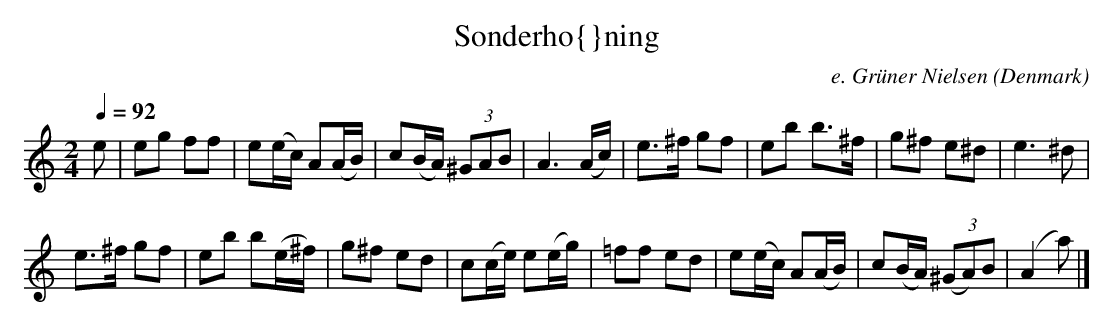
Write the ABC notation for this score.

X:1
T:Sonderh\o{}ning
Q:1/4=92
M:2/4
L:1/8
C:e. Grüner Nielsen
O:Denmark
K:Am
e|\
eg ff| e(e/c/) A(A/B/)|c(B/A/) (3^GAB| A3 (A/c/)|\
e>^f gf| eb b>^f| g^f e^d| e3 ^d|
e>^f gf| eb b(e/^f/)| g^f ed| c(c/e/) e(e/g/)|\
=ff ed| e(e/c/) A(A/B/)| c(B/A/) (3(^GA)B| (A2 a) |]
